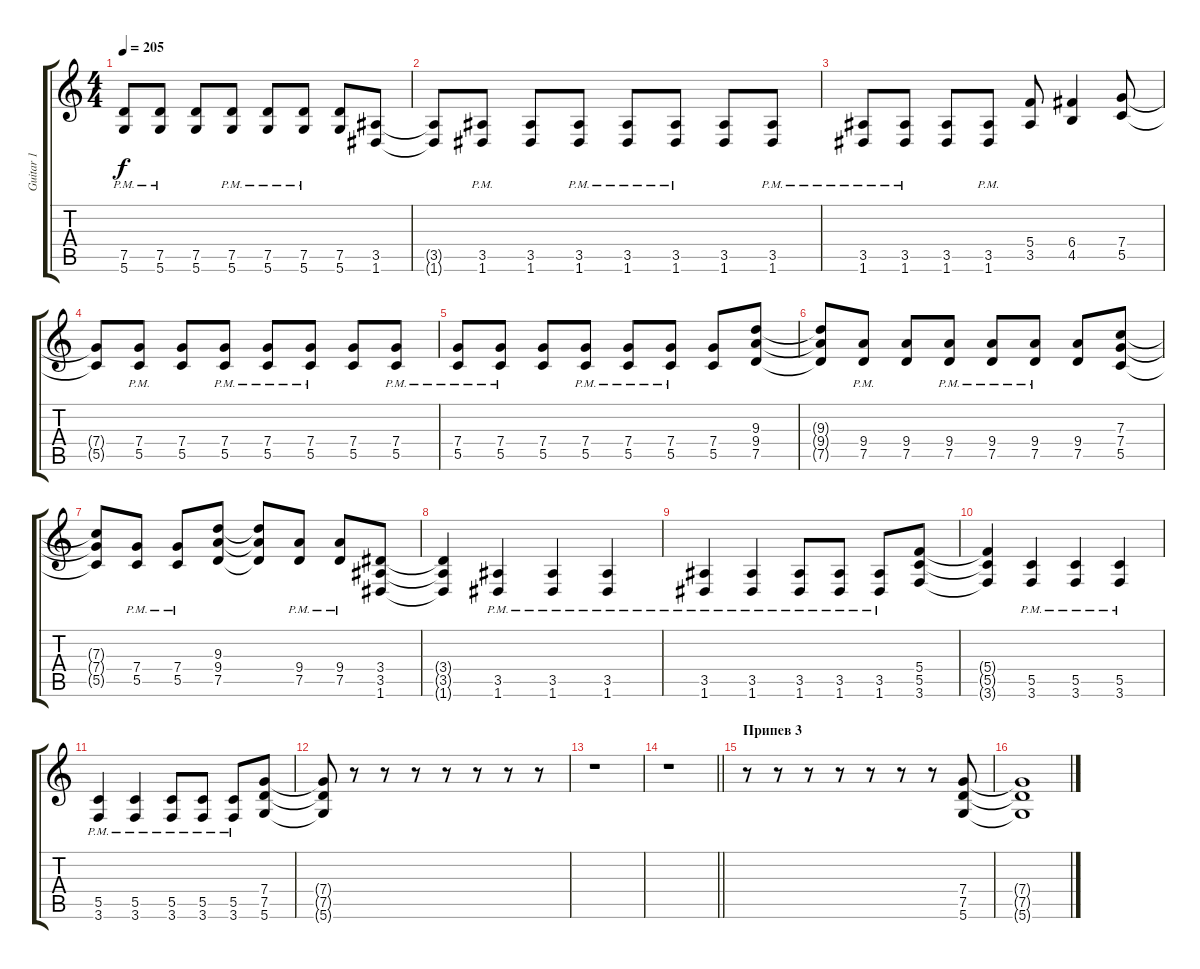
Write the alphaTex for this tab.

\track ("Guitar 1" "Guitar 1") {instrument distortionguitar}
\staff {score tabs}
\tuning (D4 A3 F3 C3 G2 D2) {hide}
\ts (4 4)
\tempo 205
\clef g2
\ks c
(7.5{pm} 5.6{pm}).8{dy f} (7.5{pm} 5.6{pm}).8 (7.5 5.6).8 (7.5{pm} 5.6{pm}).8 (7.5{pm} 5.6{pm}).8 (7.5{pm} 5.6{pm}).8 (7.5 5.6).8 (3.5 1.6).8 |
(3.5{t} 1.6{t}).8 (3.5{pm} 1.6{pm}).8 (3.5 1.6).8 (3.5{pm} 1.6{pm}).8 (3.5{pm} 1.6{pm}).8 (3.5{pm} 1.6{pm}).8 (3.5 1.6).8 (3.5{pm} 1.6{pm}).8 |
(3.5{pm} 1.6{pm}).8 (3.5{pm} 1.6{pm}).8 (3.5 1.6).8 (3.5{pm} 1.6{pm}).8 (5.4 3.5).8 (6.4 4.5).4 (7.4 5.5).8 |
(7.4{t} 5.5{t}).8 (7.4{pm} 5.5{pm}).8 (7.4 5.5).8 (7.4{pm} 5.5{pm}).8 (7.4{pm} 5.5{pm}).8 (7.4{pm} 5.5{pm}).8 (7.4 5.5).8 (7.4{pm} 5.5{pm}).8 |
(7.4{pm} 5.5{pm}).8 (7.4{pm} 5.5{pm}).8 (7.4 5.5).8 (7.4{pm} 5.5{pm}).8 (7.4{pm} 5.5{pm}).8 (7.4{pm} 5.5{pm}).8 (7.4 5.5).8 (9.3 9.4 7.5).8 |
(9.3{t} 9.4{t} 7.5{t}).8 (9.4{pm} 7.5{pm}).8 (9.4 7.5).8 (9.4{pm} 7.5{pm}).8 (9.4{pm} 7.5{pm}).8 (9.4{pm} 7.5{pm}).8 (9.4 7.5).8 (7.3 7.4 5.5).8 |
(7.3{t} 7.4{t} 5.5{t}).8 (7.4{pm} 5.5{pm}).8 (7.4{pm} 5.5{pm}).8 (9.3 9.4 7.5).8 (9.3{t} 9.4{t} 7.5{t}).8 (9.4{pm} 7.5{pm}).8 (9.4{pm} 7.5{pm}).8 (3.4 3.5 1.6).8 |
(3.4{t} 3.5{t} 1.6{t}).4 (3.5{pm} 1.6{pm}).4 (3.5{pm} 1.6{pm}).4 (3.5{pm} 1.6{pm}).4 |
(3.5{pm} 1.6{pm}).4 (3.5{pm} 1.6{pm}).4 (3.5{pm} 1.6{pm}).8 (3.5{pm} 1.6{pm}).8 (3.5{pm} 1.6{pm}).8 (5.4 5.5 3.6).8 |
(5.4{t} 5.5{t} 3.6{t}).4 (5.5{pm} 3.6{pm}).4 (5.5{pm} 3.6{pm}).4 (5.5{pm} 3.6{pm}).4 |
(5.5{pm} 3.6{pm}).4 (5.5{pm} 3.6{pm}).4 (5.5{pm} 3.6{pm}).8 (5.5{pm} 3.6{pm}).8 (5.5{pm} 3.6{pm}).8 (7.4 7.5 5.6).8 |
(7.4{t} 7.5{t} 5.6{t}).8 r.8 r.8 r.8 r.8 r.8 r.8 r.8 |
r.1 |
\barLineRight lightlight
r.1 |
\section ("" "Припев 3")
r.8 r.8 r.8 r.8 r.8 r.8 r.8 (7.4 7.5 5.6).8 |
(7.4{t} 7.5{t} 5.6{t}).1
